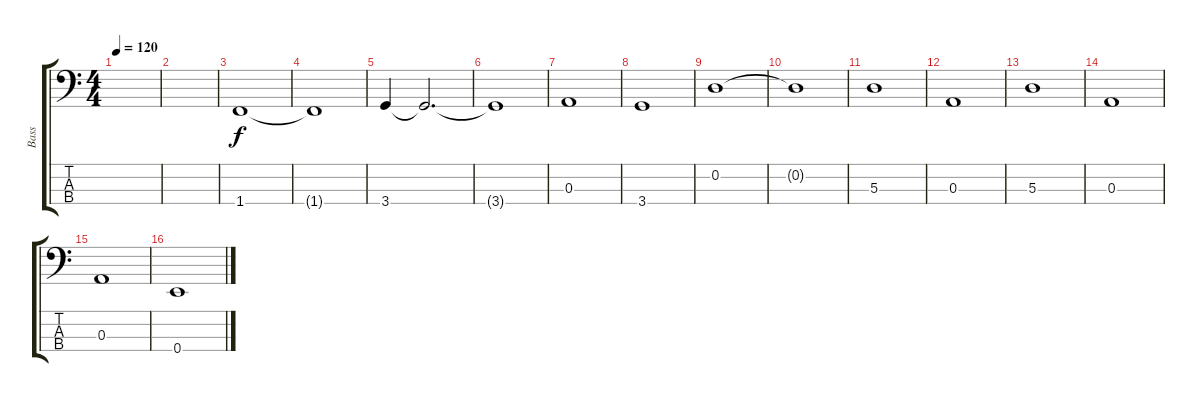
\track ("Bass" "Bass") {instrument electricbassfinger}
\staff {score tabs}
\tuning (G2 D2 A1 E1) {hide}
\ts (4 4)
\tempo 120
\clef f4
\ks c
|
|
1.4.1 |
1.4{t}.1 |
3.4.4 3.4{t}.2{d} |
3.4{t}.1 |
0.3.1 |
3.4.1 |
0.2.1 |
0.2{t}.1 |
5.3.1 |
0.3.1 |
5.3.1 |
0.3.1 |
0.3.1 |
0.4.1
